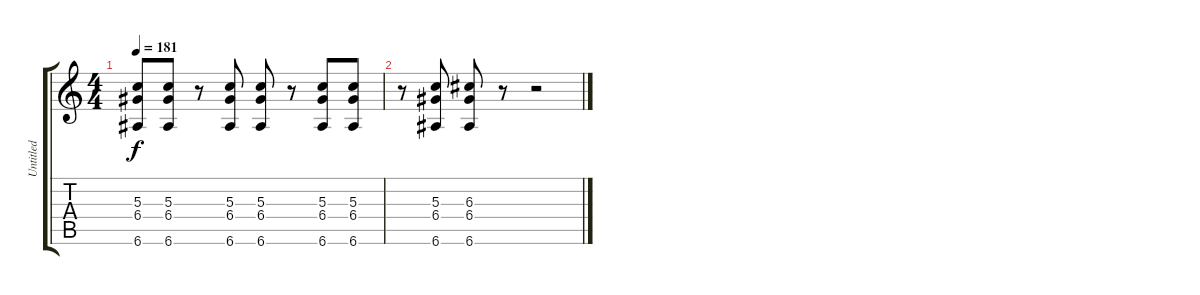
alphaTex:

\track ("Untitled" "Untitled") {instrument distortionguitar}
\staff {score tabs}
\tuning (E4 B3 G3 D3 A2 E2) {hide}
\ts (4 4)
\tempo 181
\clef g2
\ks c
(5.3 6.4 6.6).8{dy f} (5.3 6.4 6.6).8 r.8 (5.3 6.4 6.6).8 (5.3 6.4 6.6).8 r.8 (5.3 6.4 6.6).8 (5.3 6.4 6.6).8 |
r.8 (5.3 6.4 6.6).8 (6.3 6.4 6.6).8 r.8 r.2
